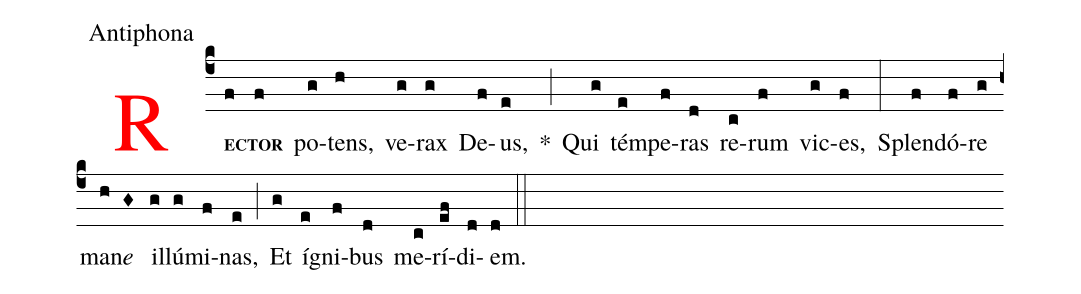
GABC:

office-part: Antiphona;
%%
<v>\frot{R}</v><v>\bf\scriptsize{E}</v>(c4f)<v>\bf\scriptsize{CTOR}</v>(f) po(g)tens,(h) ve(g)rax(g) De(f)us,(e) *(;)
Qui(g) tém(e)pe(f)ras(d) re(c)rum(f) vic(g)es,(f) (:) Splen(f)dó(f)re(g) ma(h)n<i>e</i>(G) il(g)lú(g)mi(f)nas,(e) (;)
Et(g) íg(e)ni(f)bus(d) me(c)rí(ef)di(d)em.(d) (::)
